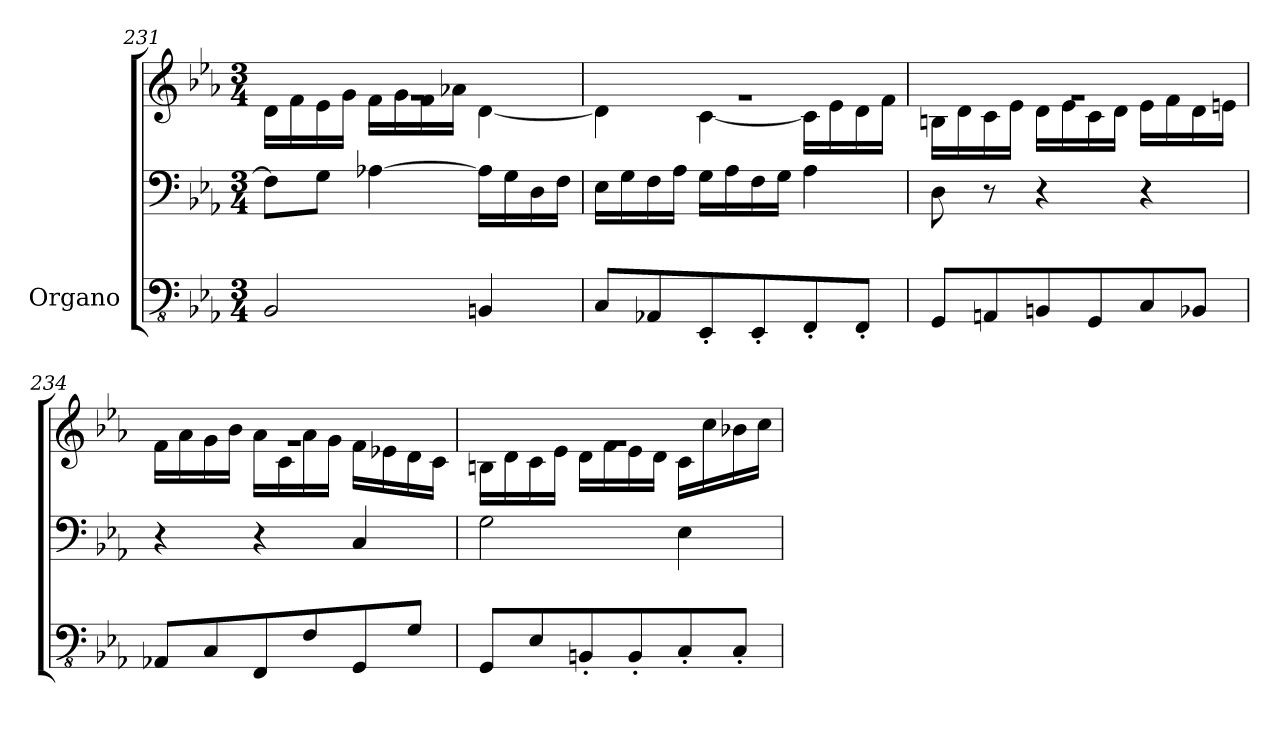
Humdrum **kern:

**kern	**kern	**kern
*part1	*part1	*part1
*staff3	*staff2	*staff1
*I"Organo	*	*
*clefFv4	*clefF4	*clefG2
*k[b-e-a-]	*k[b-e-a-]	*k[b-e-a-]
*M3/4	*M3/4	*M3/4
=231	=231	=231
*	*	*^
2BBB-/	8F\L]	2.rg	16d\LL
.	.	.	16f\
.	8G\J	.	16e-\
.	.	.	16g\JJ
.	[4A-X\	.	16f\LL
.	.	.	16g\
.	.	.	16f\
.	.	.	16a-X\JJ
4BBBn/	16A-\LL]	.	[4d\
.	16G\	.	.
.	16D\	.	.
.	16F\JJ	.	.
=232	=232	=232	=232
8CC/L	16E-\LL	2.rg	4d\]
.	16G\	.	.
8AAA-X/	16F\	.	.
.	16A-\JJ	.	.
8EEE-'/	16G\LL	.	[4c\
.	16A-\	.	.
8EEE-'/	16F\	.	.
.	16G\JJ	.	.
8FFF'/	4A-\	.	16c\LL]
.	.	.	16e-\
8FFF'/J	.	.	16d\
.	.	.	16f\JJ
!!LO:LB:g=z	!!
=233	=233	=233	=233
8GGG/L	8D\	2.rg	16Bn\LL
.	.	.	16d\
8AAAn/	8r	.	16c\
.	.	.	16e-\JJ
8BBBn/	4r	.	16d\LL
.	.	.	16e-\
8GGG/	.	.	16c\
.	.	.	16d\JJ
8CC/	4r	.	16e-\LL
.	.	.	16f\
8BBB-X/J	.	.	16d\
.	.	.	16en\JJ
=234	=234	=234	=234
8AAA-X/L	4r	2.rg	16f\LL
.	.	.	16a-\
8CC/	.	.	16g\
.	.	.	16b-\JJ
8FFF/	4r	.	16a-\LL
.	.	.	16c\
8FF/	.	.	16a-\
.	.	.	16g\JJ
8GGG/	4C/	.	16f\LL
.	.	.	16e-X\
8GG/J	.	.	16d\
.	.	.	16c\JJ
=235	=235	=235	=235
8GGG/L	2G\	2.rg	16Bn\LL
.	.	.	16d\
8EE-/	.	.	16c\
.	.	.	16e-\JJ
8BBBn'/	.	.	16d\LL
.	.	.	16f\
8BBB'/	.	.	16e-\
.	.	.	16d\JJ
8CC'/	4E-\	.	16c\LL
.	.	.	16cc\
8CC'/J	.	.	16b-X\
.	.	.	16cc\JJ
*	*	*v	*v
=	=	=
*-	*-	*-
